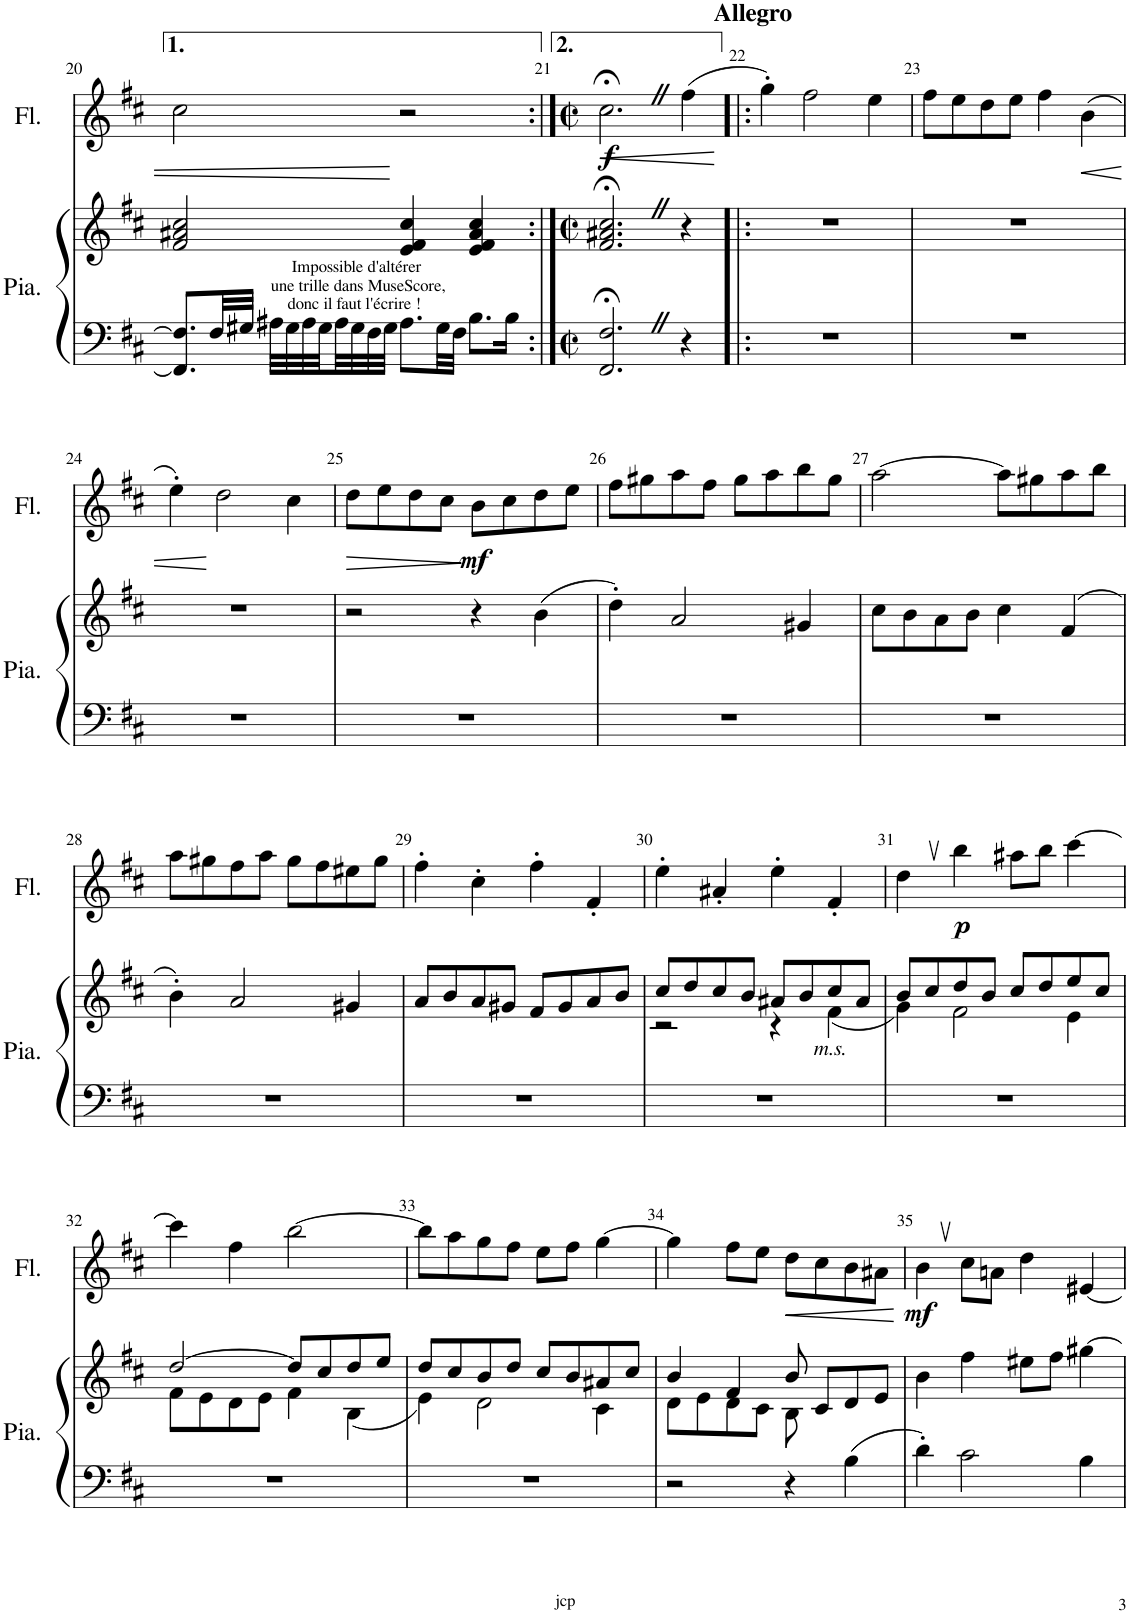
**kern	**kern	**kern	**dynam
*part2	*part2	*part1	*part1
*staff3	*staff2	*staff1	*staff1
*I"Piano	*	*I"Flûte	*
*I'Pia.	*	*I'Fl.	*
!!LO:PB:g=z
*clefF4	*clefG2	*clefG2	*
*k[f#c#]	*k[f#c#]	*k[f#c#]	*
*M4/4	*M4/4	*M4/4	*
*met(c)	*met(c)	*met(c)	*
=20	=20	=20	=20
8.FF#/] 8.F#/]L	2f#/ 2a#X/ 2cc#/	2cc#\	.
32F#/LL	.	.	.
32G#X/JJJ	.	.	.
!LO:TX:a:t=Impossible d'altérer	!	!	!
!LO:TX:a:t=une trille dans MuseScore,	!	!	!
!LO:TX:a:t=donc il faut l'écrire !	!	!	!
32A#X\LLL	.	.	.
32G#\	.	.	.
32A#\	.	.	.
32G#\	.	.	.
32A#\	.	.	.
32G#\	.	.	.
32F#\	.	.	.
32G#\JJJ	.	.	.
8.A#\L	4e/ 4f#/ 4cc#/	2r	.
32G#\LL	.	.	.
32F#\JJJ	.	.	.
8.B\L	4e/ 4f#/ 4a#/ 4cc#/	.	.
16B\Jk	.	.	.
=21:|!	=21:|!	=21:|!	=21:|!
*M2/2	*M2/2	*M2/2	*
*met(c|)	*met(c|)	*met(c|)	*
!	!	!	!LO:HP:b
!	!	!	!LO:DY:n=1:b
2.FF#/;<Z 2.F#/;<Z	2.f#/;<Z 2.a#X/;<Z 2.cc#/;<Z	2.cc#;<Z\	< f
!	!	!LO:TX:a:B:t=Allegro	!
4r	4r	(4ff#\	.
.	.	.	[
=22!|:	=22!|:	=22!|:	=22!|:
1r	1r	4gg'\)	.
.	.	2ff#\	.
.	.	4ee\	.
=23	=23	=23	=23
1r	1r	8ff#\L	.
.	.	8ee\	.
.	.	8dd\	.
.	.	8ee\J	.
.	.	4ff#\	.
!	!	!	!LO:HP:b
.	.	(4b\	<
!!LO:LB:g=z
=24	=24	=24	=24
1r	1r	4ee'\)	.
.	.	2dd\	[
.	.	4cc#\	.
=25	=25	=25	=25
!	!	!	!LO:HP:b
1r	2r	8dd\L	>
.	.	8ee\	.
.	.	8dd\	.
.	.	8cc#\J	.
!	!	!	!LO:DY:n=1:b
.	4r	8b\L	] mf
.	.	8cc#\	.
.	(4b\	8dd\	.
.	.	8ee\J	.
=26	=26	=26	=26
1r	4dd'\)	8ff#\L	.
.	.	8gg#X\	.
.	2a/	8aa\	.
.	.	8ff#\J	.
.	.	8gg#\L	.
.	.	8aa\	.
.	4g#X/	8bb\	.
.	.	8gg#\J	.
=27	=27	=27	=27
1r	8cc#\L	[2aa\	.
.	8b\	.	.
.	8a\	.	.
.	8b\J	.	.
.	4cc#\	8aa\L]	.
.	.	8gg#X\	.
.	(>4f#/	8aa\	.
.	.	8bb\J	.
!!LO:LB:g=z
=28	=28	=28	=28
1r	4b'\)	8aa\L	.
.	.	8gg#X\	.
.	2a/	8ff#\	.
.	.	8aa\J	.
.	.	8gg#\L	.
.	.	8ff#\	.
.	4g#X/	8ee#X\	.
.	.	8gg#\J	.
=29	=29	=29	=29
1r	8a/L	4ff#'\	.
.	8b/	.	.
.	8a/	4cc#'\	.
.	8g#X/J	.	.
.	8f#/L	4ff#'\	.
.	8g#/	.	.
.	8a/	4f#'/	.
.	8b/J	.	.
=30	=30	=30	=30
*	*^	*	*
1r	8cc#/L	2r	4ee'\	.
.	8dd/	.	.	.
.	8cc#/	.	4a#X'/	.
.	8b/J	.	.	.
.	8a#X/L	4r	4ee'\	.
.	8b/	.	.	.
!	!LO:TX:b:i:t=m.s.	!	!	!
.	8cc#/	(4f#\	4f#'/	.
.	8a#/J	.	.	.
=31	=31	=31	=31	=31
1r	8b/L	4g\)	4dd,\	.
.	8cc#/	.	.	.
!	!	!	!	!LO:DY:b
.	8dd/	2f#\	4bb\	p
.	8b/J	.	.	.
.	8cc#/L	.	8aa#X\L	.
.	8dd/	.	8bb\J	.
.	8ee/	4e\	[4ccc#\	.
.	8cc#/J	.	.	.
!!LO:LB:g=z
=32	=32	=32	=32	=32
1r	[2dd/	8f#\L	4ccc#\]	.
.	.	8e\	.	.
.	.	8d\	4ff#\	.
.	.	8e\J	.	.
.	8dd/L]	4f#\	[2bb\	.
.	8cc#/	.	.	.
.	8dd/	(4B\	.	.
.	8ee/J	.	.	.
=33	=33	=33	=33	=33
1r	8dd/L	4e\)	8bb\L]	.
.	8cc#/	.	8aa\	.
.	8b/	2d\	8gg\	.
.	8dd/J	.	8ff#\J	.
.	8cc#/L	.	8ee\L	.
.	8b/	.	8ff#\J	.
.	8a#X/	4c#\	[4gg\	.
.	8cc#/J	.	.	.
=34	=34	=34	=34	=34
2r	4b/	8d\L	4gg\]	.
.	.	8e\	.	.
.	4f#/	8d\	8ff#\L	.
.	.	8c#\J	8ee\J	.
!	!	!	!	!LO:HP:b
4r	8b/	8B\	8dd\L	<
.	8c#/L	4.ryy	8cc#\	.
4B\	8d/	.	8b\	.
.	8e/J	.	8a#X\J	.
*	*v	*v	*	*
.	.	.	[
=35	=35	=35	=35
!	!	!	!LO:DY:b
4d'\	4b\	4b,\	mf
2c#\	4ff#\	8cc#\L	.
.	.	8an\J	.
.	8ee#X\L	4dd\	.
.	8ff#\J	.	.
4B\	[>4gg#X\	[4e#X/	.
=	=	=	=
*-	*-	*-	*-
